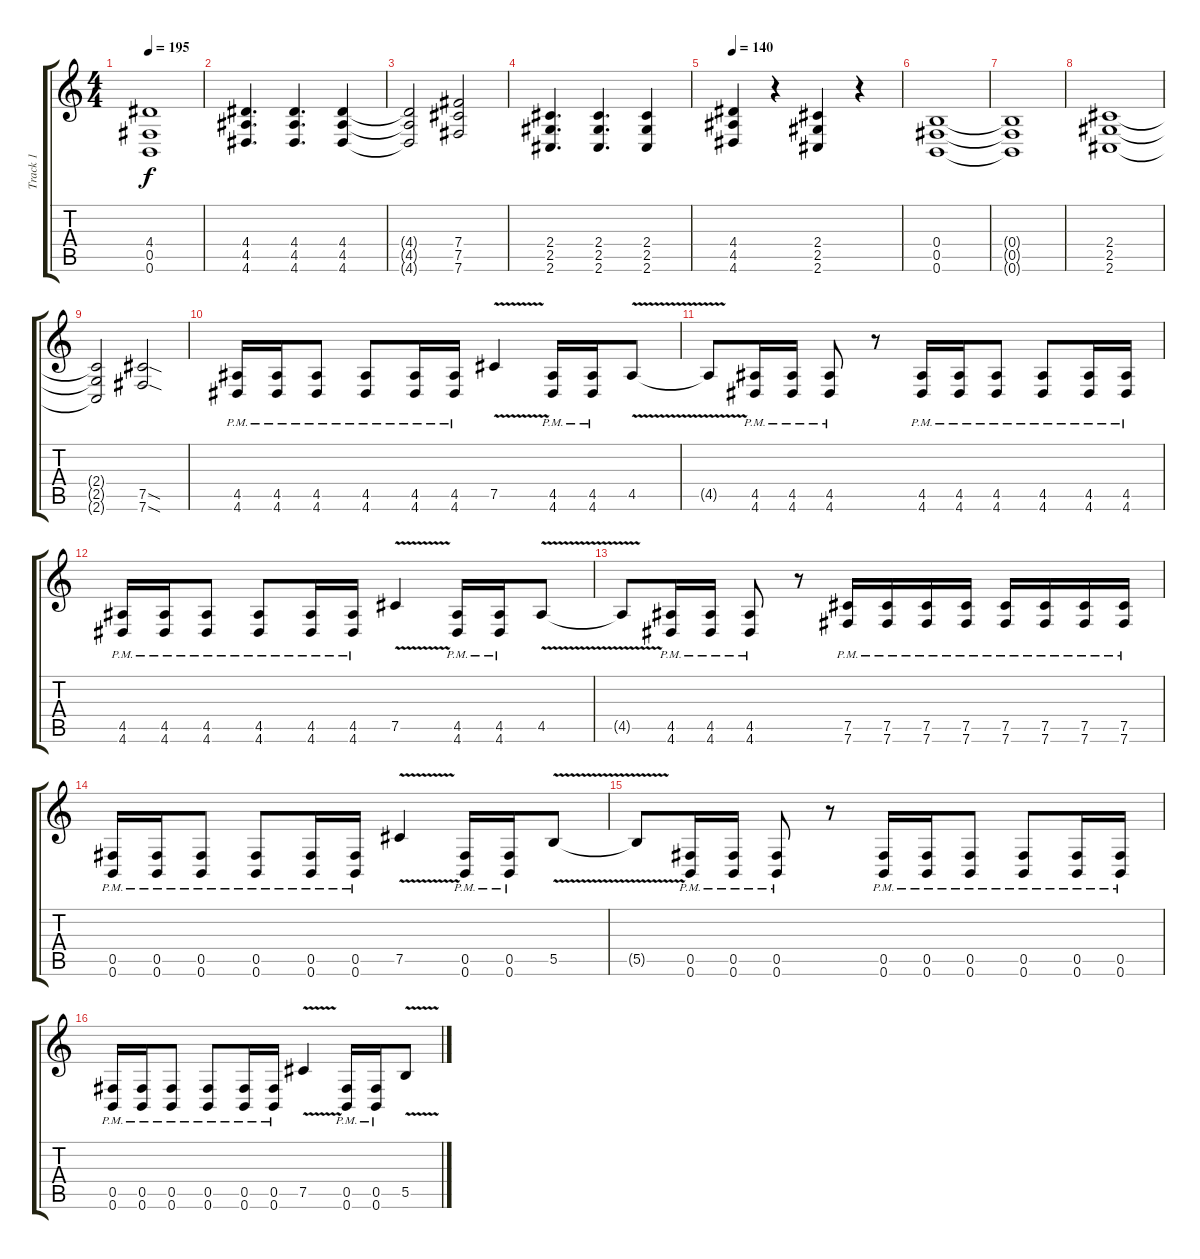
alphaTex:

\track ("Track 1" "Track 1") {instrument distortionguitar}
\staff {score tabs}
\tuning (Db4 Ab3 E3 B2 Gb2 B1) {hide}
\ts (4 4)
\tempo 195
\clef g2
\ks c
(4.4{t} 0.5{t} 0.6{t}).1{dy f} |
(4.4 4.5 4.6).4{d} (4.4 4.5 4.6).4{d} (4.4 4.5 4.6).4 |
(4.4{t} 4.5{t} 4.6{t}).2 (7.4 7.5 7.6).2 |
(2.4 2.5 2.6).4{d} (2.4 2.5 2.6).4{d} (2.4 2.5 2.6).4 |
\tempo 140
(4.4 4.5 4.6).4 r.4 (2.4 2.5 2.6).4 r.4 |
(0.4 0.5 0.6).1 |
(0.4{t} 0.5{t} 0.6{t}).1 |
(2.4 2.5 2.6).1 |
(2.4{t} 2.5{t} 2.6{t}).2 (7.5{sod} 7.6{sod}).2 |
(4.5{pm} 4.6{pm}).16 (4.5{pm} 4.6{pm}).16 (4.5{pm} 4.6{pm}).8 (4.5{pm} 4.6{pm}).8 (4.5{pm} 4.6{pm}).16 (4.5{pm} 4.6{pm}).16 7.5{v}.4 (4.5{pm} 4.6{pm}).16 (4.5{pm} 4.6{pm}).16 4.5{v}.8 |
4.5{t}.8 (4.5{pm} 4.6{pm}).16 (4.5{pm} 4.6{pm}).16 (4.5{pm} 4.6{pm}).8 r.8 (4.5{pm} 4.6{pm}).16 (4.5{pm} 4.6{pm}).16 (4.5{pm} 4.6{pm}).8 (4.5{pm} 4.6{pm}).8 (4.5{pm} 4.6{pm}).16 (4.5{pm} 4.6{pm}).16 |
(4.5{pm} 4.6{pm}).16 (4.5{pm} 4.6{pm}).16 (4.5{pm} 4.6{pm}).8 (4.5{pm} 4.6{pm}).8 (4.5{pm} 4.6{pm}).16 (4.5{pm} 4.6{pm}).16 7.5{v}.4 (4.5{pm} 4.6{pm}).16 (4.5{pm} 4.6{pm}).16 4.5{v}.8 |
4.5{t}.8 (4.5{pm} 4.6{pm}).16 (4.5{pm} 4.6{pm}).16 (4.5{pm} 4.6{pm}).8 r.8 (7.5{pm} 7.6{pm}).16 (7.5{pm} 7.6{pm}).16 (7.5{pm} 7.6{pm}).16 (7.5{pm} 7.6{pm}).16 (7.5{pm} 7.6{pm}).16 (7.5{pm} 7.6{pm}).16 (7.5{pm} 7.6{pm}).16 (7.5{pm} 7.6{pm}).16 |
(0.5{pm} 0.6{pm}).16 (0.5{pm} 0.6{pm}).16 (0.5{pm} 0.6{pm}).8 (0.5{pm} 0.6{pm}).8 (0.5{pm} 0.6{pm}).16 (0.5{pm} 0.6{pm}).16 7.5{v}.4 (0.5{pm} 0.6{pm}).16 (0.5{pm} 0.6{pm}).16 5.5{v}.8 |
5.5{t}.8 (0.5{pm} 0.6{pm}).16 (0.5{pm} 0.6{pm}).16 (0.5{pm} 0.6{pm}).8 r.8 (0.5{pm} 0.6{pm}).16 (0.5{pm} 0.6{pm}).16 (0.5{pm} 0.6{pm}).8 (0.5{pm} 0.6{pm}).8 (0.5{pm} 0.6{pm}).16 (0.5{pm} 0.6{pm}).16 |
(0.5{pm} 0.6{pm}).16 (0.5{pm} 0.6{pm}).16 (0.5{pm} 0.6{pm}).8 (0.5{pm} 0.6{pm}).8 (0.5{pm} 0.6{pm}).16 (0.5{pm} 0.6{pm}).16 7.5{v}.4 (0.5{pm} 0.6{pm}).16 (0.5{pm} 0.6{pm}).16 5.5{v}.8
